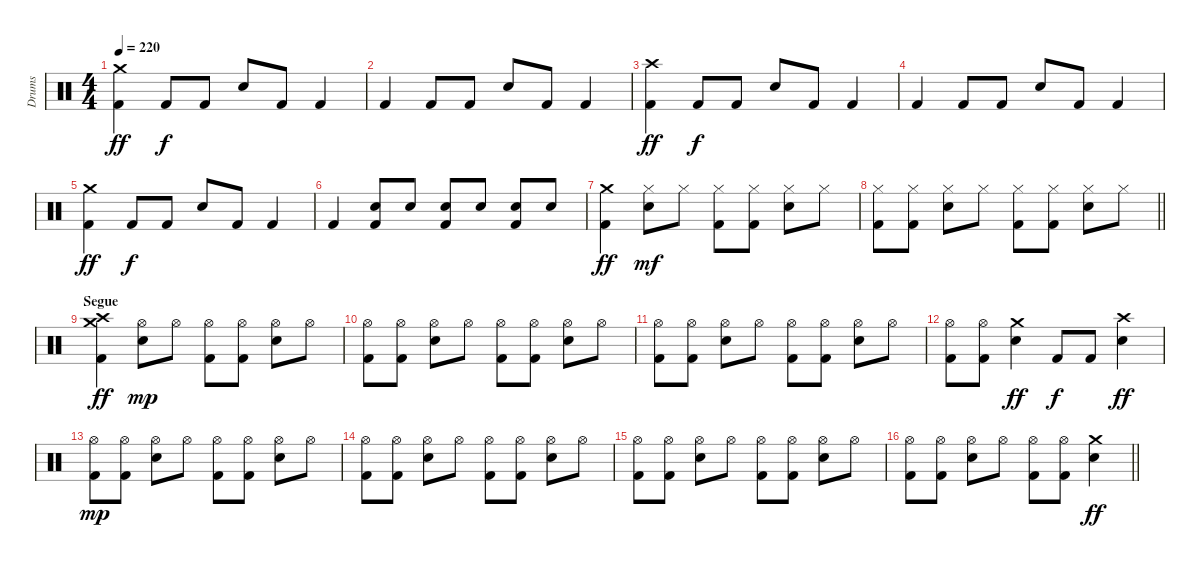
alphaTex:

\track ("Drums" "Drums") {instrument percussion}
\staff {score}
\articulation defaults
\ts (4 4)
\tempo 220
\clef neutral
\ks c
("Crash medium (hit)" "Kick (hit) 2").4{dy ff} "Kick (hit) 2".8{dy f} "Kick (hit) 2".8 "Electric Snare (hit)".8 "Kick (hit) 2".8 "Kick (hit) 2".4 |
"Kick (hit) 2".4 "Kick (hit) 2".8 "Kick (hit) 2".8 "Electric Snare (hit)".8 "Kick (hit) 2".8 "Kick (hit) 2".4 |
("Crash high (hit)" "Kick (hit) 2").4{dy ff} "Kick (hit) 2".8{dy f} "Kick (hit) 2".8 "Electric Snare (hit)".8 "Kick (hit) 2".8 "Kick (hit) 2".4 |
"Kick (hit) 2".4 "Kick (hit) 2".8 "Kick (hit) 2".8 "Electric Snare (hit)".8 "Kick (hit) 2".8 "Kick (hit) 2".4 |
("Crash medium (hit)" "Kick (hit) 2").4{dy ff} "Kick (hit) 2".8{dy f} "Kick (hit) 2".8 "Electric Snare (hit)".8 "Kick (hit) 2".8 "Kick (hit) 2".4 |
"Kick (hit) 2".4 ("Electric Snare (hit)" "Kick (hit) 2").8 "Electric Snare (hit)".8 ("Electric Snare (hit)" "Kick (hit) 2").8 "Electric Snare (hit)".8 ("Electric Snare (hit)" "Kick (hit) 2").8 "Electric Snare (hit)".8 |
("Crash medium (hit)" "Kick (hit) 2").4{dy ff} ("Hi-Hat (closed)" "Electric Snare (hit)").8{dy mf} "Hi-Hat (closed)".8 ("Hi-Hat (closed)" "Kick (hit) 2").8 ("Hi-Hat (closed)" "Kick (hit) 2").8 ("Hi-Hat (closed)" "Electric Snare (hit)").8 "Hi-Hat (closed)".8 |
\barLineRight lightlight
("Hi-Hat (closed)" "Kick (hit) 2").8 ("Hi-Hat (closed)" "Kick (hit) 2").8 ("Hi-Hat (closed)" "Electric Snare (hit)").8 "Hi-Hat (closed)".8 ("Hi-Hat (closed)" "Kick (hit) 2").8 ("Hi-Hat (closed)" "Kick (hit) 2").8 ("Hi-Hat (closed)" "Electric Snare (hit)").8 "Hi-Hat (closed)".8 |
\section ("" "Segue")
("Crash high (hit)" "Crash medium (hit)" "Kick (hit) 2").4{dy ff} ("Hi-Hat (open)" "Electric Snare (hit)").8{dy mp} "Hi-Hat (open)".8 ("Hi-Hat (open)" "Kick (hit) 2").8 ("Hi-Hat (open)" "Kick (hit) 2").8 ("Hi-Hat (open)" "Electric Snare (hit)").8 "Hi-Hat (open)".8 |
("Hi-Hat (open)" "Kick (hit) 2").8 ("Hi-Hat (open)" "Kick (hit) 2").8 ("Hi-Hat (open)" "Electric Snare (hit)").8 "Hi-Hat (open)".8 ("Hi-Hat (open)" "Kick (hit) 2").8 ("Hi-Hat (open)" "Kick (hit) 2").8 ("Hi-Hat (open)" "Electric Snare (hit)").8 "Hi-Hat (open)".8 |
("Hi-Hat (open)" "Kick (hit) 2").8 ("Hi-Hat (open)" "Kick (hit) 2").8 ("Hi-Hat (open)" "Electric Snare (hit)").8 "Hi-Hat (open)".8 ("Hi-Hat (open)" "Kick (hit) 2").8 ("Hi-Hat (open)" "Kick (hit) 2").8 ("Hi-Hat (open)" "Electric Snare (hit)").8 "Hi-Hat (open)".8 |
("Hi-Hat (open)" "Kick (hit) 2").8 ("Hi-Hat (open)" "Kick (hit) 2").8 ("Crash medium (hit)" "Electric Snare (hit)").4{dy ff} "Kick (hit) 2".8{dy f} "Kick (hit) 2".8 ("Crash high (hit)" "Electric Snare (hit)").4{dy ff} |
("Hi-Hat (open)" "Kick (hit) 2").8{dy mp} ("Hi-Hat (open)" "Kick (hit) 2").8 ("Hi-Hat (open)" "Electric Snare (hit)").8 "Hi-Hat (open)".8 ("Hi-Hat (open)" "Kick (hit) 2").8 ("Hi-Hat (open)" "Kick (hit) 2").8 ("Hi-Hat (open)" "Electric Snare (hit)").8 "Hi-Hat (open)".8 |
("Hi-Hat (open)" "Kick (hit) 2").8 ("Hi-Hat (open)" "Kick (hit) 2").8 ("Hi-Hat (open)" "Electric Snare (hit)").8 "Hi-Hat (open)".8 ("Hi-Hat (open)" "Kick (hit) 2").8 ("Hi-Hat (open)" "Kick (hit) 2").8 ("Hi-Hat (open)" "Electric Snare (hit)").8 "Hi-Hat (open)".8 |
("Hi-Hat (open)" "Kick (hit) 2").8 ("Hi-Hat (open)" "Kick (hit) 2").8 ("Hi-Hat (open)" "Electric Snare (hit)").8 "Hi-Hat (open)".8 ("Hi-Hat (open)" "Kick (hit) 2").8 ("Hi-Hat (open)" "Kick (hit) 2").8 ("Hi-Hat (open)" "Electric Snare (hit)").8 "Hi-Hat (open)".8 |
\barLineRight lightlight
("Hi-Hat (open)" "Kick (hit) 2").8 ("Hi-Hat (open)" "Kick (hit) 2").8 ("Hi-Hat (open)" "Electric Snare (hit)").8 "Hi-Hat (open)".8 ("Hi-Hat (open)" "Kick (hit) 2").8 ("Hi-Hat (open)" "Kick (hit) 2").8 ("Crash medium (hit)" "Electric Snare (hit)").4{dy ff}
